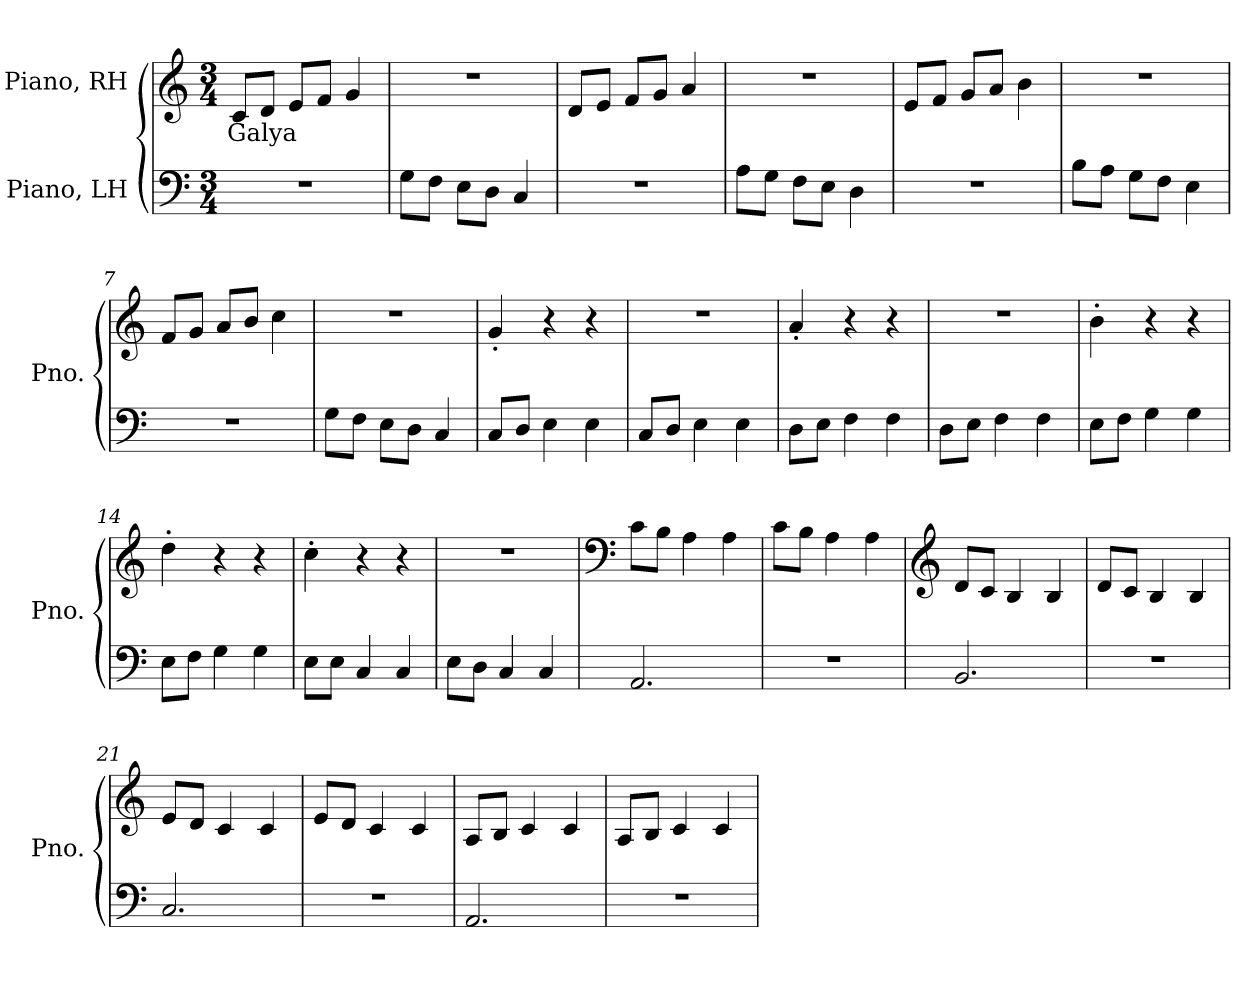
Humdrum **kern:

**kern	**kern	**text
*part2	*part1	*part1
*staff2	*staff1	*staff1
*I"Piano, LH	*I"Piano, RH	*
*I'Pno.	*I'Pno.	*
*clefF4	*clefG2	*
*k[]	*k[]	*
*M3/4	*M3/4	*
*MM100	*MM100	*
=1	=1	=1
!	!	!LO:LY:b
2.r	8c/L	Galya
.	8d/J	.
.	8e/L	.
.	8f/J	.
.	4g/	.
=2	=2	=2
8G\L	2.r	.
8F\J	.	.
8E\L	.	.
8D\J	.	.
4C/	.	.
=3	=3	=3
2.r	8d/L	.
.	8e/J	.
.	8f/L	.
.	8g/J	.
.	4a/	.
=4	=4	=4
8A\L	2.r	.
8G\J	.	.
8F\L	.	.
8E\J	.	.
4D\	.	.
=5	=5	=5
2.r	8e/L	.
.	8f/J	.
.	8g/L	.
.	8a/J	.
.	4b\	.
=6	=6	=6
8B\L	2.r	.
8A\J	.	.
8G\L	.	.
8F\J	.	.
4E\	.	.
!!LO:LB:g=z
=7	=7	=7
2.r	8f/L	.
.	8g/J	.
.	8a/L	.
.	8b/J	.
.	4cc\	.
=8	=8	=8
8G\L	2.r	.
8F\J	.	.
8E\L	.	.
8D\J	.	.
4C/	.	.
=9	=9	=9
8C/L	4g'/	.
8D/J	.	.
4E\	4r	.
4E\	4r	.
=10	=10	=10
8C/L	2.r	.
8D/J	.	.
4E\	.	.
4E\	.	.
=11	=11	=11
8D\L	4a'/	.
8E\J	.	.
4F\	4r	.
4F\	4r	.
=12	=12	=12
8D\L	2.r	.
8E\J	.	.
4F\	.	.
4F\	.	.
=13	=13	=13
8E\L	4b'\	.
8F\J	.	.
4G\	4r	.
4G\	4r	.
=14	=14	=14
8E\L	4dd'\	.
8F\J	.	.
4G\	4r	.
4G\	4r	.
!!LO:LB:g=z
=15	=15	=15
8E\L	4cc'\	.
8E\J	.	.
4C/	4r	.
4C/	4r	.
=16	=16	=16
8E\L	2.r	.
8D\J	.	.
4C/	.	.
4C/	.	.
=17	=17	=17
*	*clefF4	*
2.AA/	8c\L	.
.	8B\J	.
.	4A\	.
.	4A\	.
=18	=18	=18
2.r	8c\L	.
.	8B\J	.
.	4A\	.
.	4A\	.
=19	=19	=19
*	*clefG2	*
2.BB/	8d/L	.
.	8c/J	.
.	4B/	.
.	4B/	.
=20	=20	=20
2.r	8d/L	.
.	8c/J	.
.	4B/	.
.	4B/	.
=21	=21	=21
2.C/	8e/L	.
.	8d/J	.
.	4c/	.
.	4c/	.
!!LO:LB:g=z
=22	=22	=22
2.r	8e/L	.
.	8d/J	.
.	4c/	.
.	4c/	.
=23	=23	=23
2.AA/	8A/L	.
.	8B/J	.
.	4c/	.
.	4c/	.
=24	=24	=24
2.r	8A/L	.
.	8B/J	.
.	4c/	.
.	4c/	.
=	=	=
*-	*-	*-
